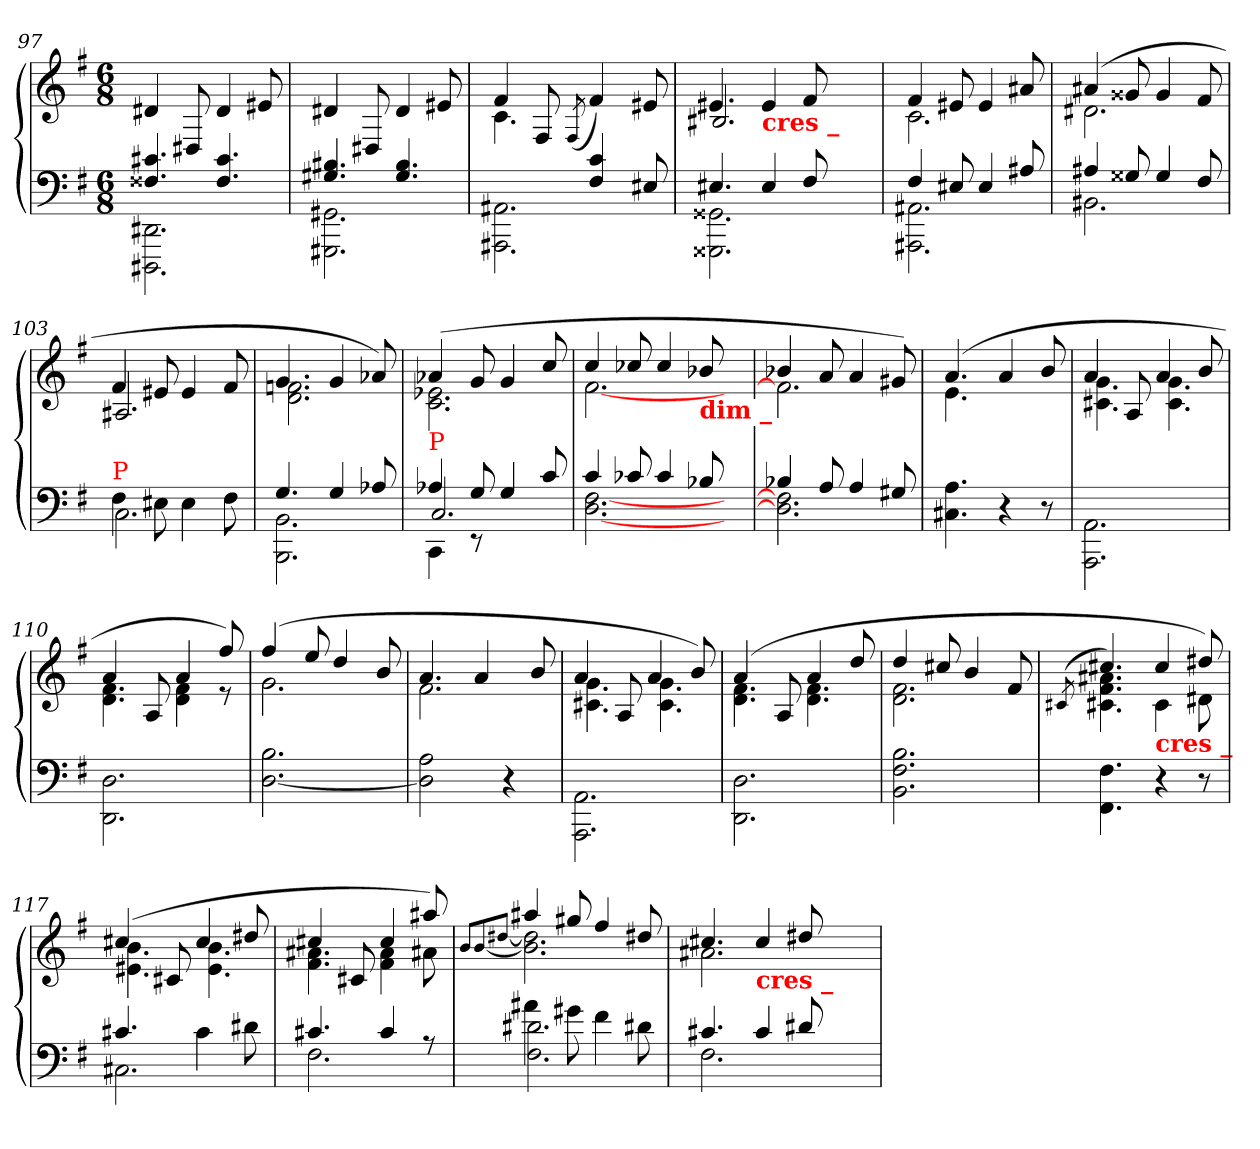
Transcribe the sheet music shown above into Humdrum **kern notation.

**kern	**kern
*part1	*part1
*staff2	*staff1
*clefF4	*clefG2
*k[f#]	*k[f#]
*G:	*G:
*M6/8	*M6/8
=97	=97
*^	*
4.c#X 4.F##X	2.DD#X 2.DDD#X	4d#X
.	.	8D#X/
4.c# 4.F##	.	4d#
.	.	8e#X
=98	=98	=98
4.B#X 4.G#	2.GG#X 2.GGG#X	4d#X
.	.	8D#X/
4.B# 4.G#	.	4d#
.	.	8e#X
=99	=99	=99
*	*	*^
4.ryy	2.AA#X 2.AAA#X	4f#	4.c
.	.	8F#/	.
.	.	(>8qF#/	.
4c 4F#	.	4f#)	8ryy
.	.	.	4ryy
8E#X	.	8e#X	.
=100	=100	=100	=100
4.E#X	2.GG##X\ 2.GGG##X\	4.e#X	2.B#X/
!	!	!LO:TX:b:B:color=red:t=cres _	!
4E#/	.	4e#	.
8F#/	.	8f#	.
4.ryy	4.ryy	4.ryy	4.ryy
=101	=101	=101	=101
4F#	2.AA#X\ 2.AAA#X\	4f#	2.c
8E#X	.	8e#X	.
4E#/	.	4e#	.
8A#X/	.	8a#X	.
=102	=102	=102	=102
4A#X	2.BB#X	(>4a#X	2.d#
8G##X	.	8g##X	.
4G##	.	4g##	.
8F#	.	8f#	.
=103	=103	=103	=103
!LO:TX:a:color=red:t=P	!	!	!
4F#\	2.C	4f#	2.A#X/
8E#X\	.	8e#X	.
4E#\	.	4e#	.
8F#\	.	8f#	.
=104	=104	=104	=104
4.G	2.BB\ 2.BBB\	4.g	2.fn 2.d
4G/	.	4g	.
8A-X/	.	8a-X)	.
=105	=105	=105	=105
*	*^	*	*
!LO:TX:a:color=red:t=P	!	!	!	!
4A-X	2.C/	4CC\	(>4a-X	2.e-X 2.c
8G	.	8rEE	8g	.
4G/	.	4.ryy	4g	.
8c/	.	.	8cc	.
*	*v	*v	*	*
=106	=106	=106	=106
4c	[2.F# [2.D	4cc	[2.f#
8c-X	.	8cc-X	.
4c-	.	4cc-	.
!	!	!LO:TX:b:B:color=red:t=dim _	!
8B-X	.	8b-X	.
8ryy	8ryy	8ryy	8ryy
=107	=107	=107	=107
4B-X	2.F#] 2.D]	4b-X	2.f#]
8A	.	8a	.
4A	.	4a	.
8G#X	.	8g#X)	.
*v	*v	*	*
=108	=108	=108
4.A 4.C#X	(>4.a	4.e
4r	4a	4.ryy
8r	8b/	.
=109	=109	=109
2.AA\ 2.AAA\	4a	4.g 4.c#X
.	8A/	.
.	4a	4.g 4.c#
.	8b	.
=110	=110	=110
2.D\ 2.DD\	4a	4.f# 4.d
.	8A/	.
.	4a	4f# 4d
.	8ff#)	8re
=111	=111	=111
2.B [2.D	(>4ff#	2.g
.	8ee	.
.	4dd	.
.	8b	.
=112	=112	=112
2A 2D]	4.a	2.f#
.	4a	.
4r	.	.
.	8b	.
=113	=113	=113
2.AA\ 2.AAA\	4a	4.g 4.c#X
.	8A/	.
.	4a	4.g 4.c#
.	8b)	.
=114	=114	=114
2.D\ 2.DD\	(>4a	4.f# 4.d
.	8A/	.
.	4a	4.f# 4.d
.	8dd	.
=115	=115	=115
2.B 2.F# 2.BB	4dd	2.f# 2.d
.	8cc#X	.
.	4b	.
.	8f#	.
=116	=116	=116
.	(>8qc#/	.
4.F#\ 4.FF#\	4.cc#X)	4.a#X 4.f# 4.c#
!	!LO:TX:b:B:color=red:t=cres _	!
4r	4cc#	4c#
8r	8dd#X)	8d#X
=117	=117	=117
*^	*	*
4.c#	2.C#	(>4cc#X	4.b 4.e#X
.	.	8c#X	.
4c#\	.	4cc#	4.b 4.e#
8d#X\	.	8dd#X	.
=118	=118	=118	=118
4.c#	2.F#	4cc#X	4.a#X 4.f#
.	.	8c#X	.
4c#	.	4cc#	4a# 4f#
8rA	.	8aa#X)	8a#X
=119	=119	=119	=119
.	.	8qb/L	.
.	.	[8qb/	.
.	.	[8qdd#X/J	.
4a#X\	2.d#X 2.F#	4aa#X	2.dd#] 2.b]
8g#X\	.	8gg#X	.
4f#\	.	4ff#	.
8d#X\	.	8dd#X	.
=120	=120	=120	=120
4.c#	2.F#	4.cc#X	2.a#X
!	!	!LO:TX:b:B:color=red:t=cres _	!
4c#	.	4cc#	.
8d#X	.	8dd#X	.
4.ryy	4.ryy	4.ryy	4.ryy
*v	*v	*	*
*	*v	*v
=	=
*-	*-
